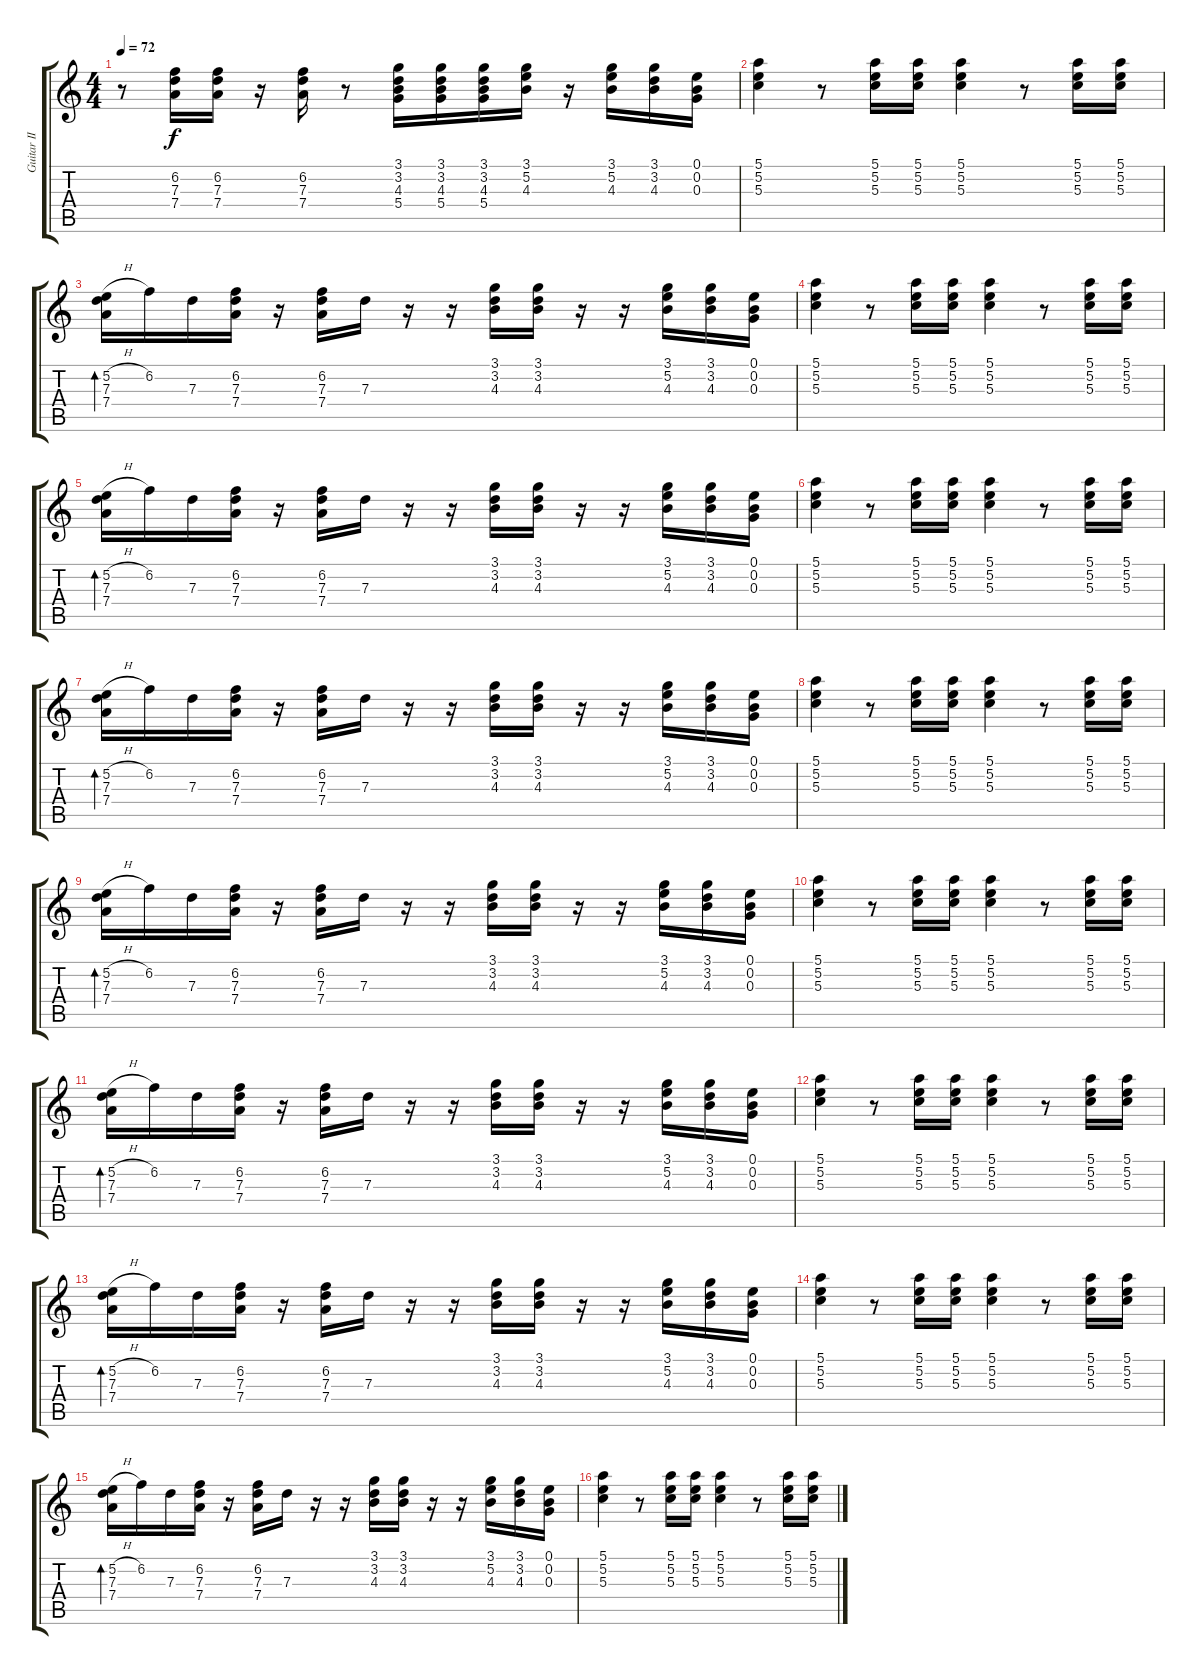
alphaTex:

\track ("Guitar II" "Guitar II") {instrument electricguitarjazz}
\staff {score tabs}
\tuning (E4 B3 G3 D3 A2 E2) {hide}
\ts (4 4)
\tempo 72
\clef g2
\ks c
r.8{dy f} (6.2 7.3 7.4).16 (6.2 7.3 7.4).16 r.16 (6.2 7.3 7.4).16 r.8 (3.1 3.2 4.3 5.4).16 (3.1 3.2 4.3 5.4).16 (3.1 3.2 4.3 5.4).16 (3.1 5.2 4.3).16 r.16 (3.1 5.2 4.3).16 (3.1 3.2 4.3).16 (0.1 0.2 0.3).16 |
(5.1 5.2 5.3).4 r.8 (5.1 5.2 5.3).16 (5.1 5.2 5.3).16 (5.1 5.2 5.3).4 r.8 (5.1 5.2 5.3).16 (5.1 5.2 5.3).16 |
(5.2{h} 7.3 7.4).16{bd 120} 6.2.16 7.3.16 (6.2 7.3 7.4).16 r.16 (6.2 7.3 7.4).16 7.3.16 r.16 r.16 (3.1 3.2 4.3).16 (3.1 3.2 4.3).16 r.16 r.16 (3.1 5.2 4.3).16 (3.1 3.2 4.3).16 (0.1 0.2 0.3).16 |
(5.1 5.2 5.3).4 r.8 (5.1 5.2 5.3).16 (5.1 5.2 5.3).16 (5.1 5.2 5.3).4 r.8 (5.1 5.2 5.3).16 (5.1 5.2 5.3).16 |
(5.2{h} 7.3 7.4).16{bd 120} 6.2.16 7.3.16 (6.2 7.3 7.4).16 r.16 (6.2 7.3 7.4).16 7.3.16 r.16 r.16 (3.1 3.2 4.3).16 (3.1 3.2 4.3).16 r.16 r.16 (3.1 5.2 4.3).16 (3.1 3.2 4.3).16 (0.1 0.2 0.3).16 |
(5.1 5.2 5.3).4 r.8 (5.1 5.2 5.3).16 (5.1 5.2 5.3).16 (5.1 5.2 5.3).4 r.8 (5.1 5.2 5.3).16 (5.1 5.2 5.3).16 |
(5.2{h} 7.3 7.4).16{bd 120} 6.2.16 7.3.16 (6.2 7.3 7.4).16 r.16 (6.2 7.3 7.4).16 7.3.16 r.16 r.16 (3.1 3.2 4.3).16 (3.1 3.2 4.3).16 r.16 r.16 (3.1 5.2 4.3).16 (3.1 3.2 4.3).16 (0.1 0.2 0.3).16 |
(5.1 5.2 5.3).4 r.8 (5.1 5.2 5.3).16 (5.1 5.2 5.3).16 (5.1 5.2 5.3).4 r.8 (5.1 5.2 5.3).16 (5.1 5.2 5.3).16 |
(5.2{h} 7.3 7.4).16{bd 120} 6.2.16 7.3.16 (6.2 7.3 7.4).16 r.16 (6.2 7.3 7.4).16 7.3.16 r.16 r.16 (3.1 3.2 4.3).16 (3.1 3.2 4.3).16 r.16 r.16 (3.1 5.2 4.3).16 (3.1 3.2 4.3).16 (0.1 0.2 0.3).16 |
(5.1 5.2 5.3).4 r.8 (5.1 5.2 5.3).16 (5.1 5.2 5.3).16 (5.1 5.2 5.3).4 r.8 (5.1 5.2 5.3).16 (5.1 5.2 5.3).16 |
(5.2{h} 7.3 7.4).16{bd 120} 6.2.16 7.3.16 (6.2 7.3 7.4).16 r.16 (6.2 7.3 7.4).16 7.3.16 r.16 r.16 (3.1 3.2 4.3).16 (3.1 3.2 4.3).16 r.16 r.16 (3.1 5.2 4.3).16 (3.1 3.2 4.3).16 (0.1 0.2 0.3).16 |
(5.1 5.2 5.3).4 r.8 (5.1 5.2 5.3).16 (5.1 5.2 5.3).16 (5.1 5.2 5.3).4 r.8 (5.1 5.2 5.3).16 (5.1 5.2 5.3).16 |
(5.2{h} 7.3 7.4).16{bd 120} 6.2.16 7.3.16 (6.2 7.3 7.4).16 r.16 (6.2 7.3 7.4).16 7.3.16 r.16 r.16 (3.1 3.2 4.3).16 (3.1 3.2 4.3).16 r.16 r.16 (3.1 5.2 4.3).16 (3.1 3.2 4.3).16 (0.1 0.2 0.3).16 |
(5.1 5.2 5.3).4 r.8 (5.1 5.2 5.3).16 (5.1 5.2 5.3).16 (5.1 5.2 5.3).4 r.8 (5.1 5.2 5.3).16 (5.1 5.2 5.3).16 |
(5.2{h} 7.3 7.4).16{bd 120} 6.2.16 7.3.16 (6.2 7.3 7.4).16 r.16 (6.2 7.3 7.4).16 7.3.16 r.16 r.16 (3.1 3.2 4.3).16 (3.1 3.2 4.3).16 r.16 r.16 (3.1 5.2 4.3).16 (3.1 3.2 4.3).16 (0.1 0.2 0.3).16 |
(5.1 5.2 5.3).4 r.8 (5.1 5.2 5.3).16 (5.1 5.2 5.3).16 (5.1 5.2 5.3).4 r.8 (5.1 5.2 5.3).16 (5.1 5.2 5.3).16
